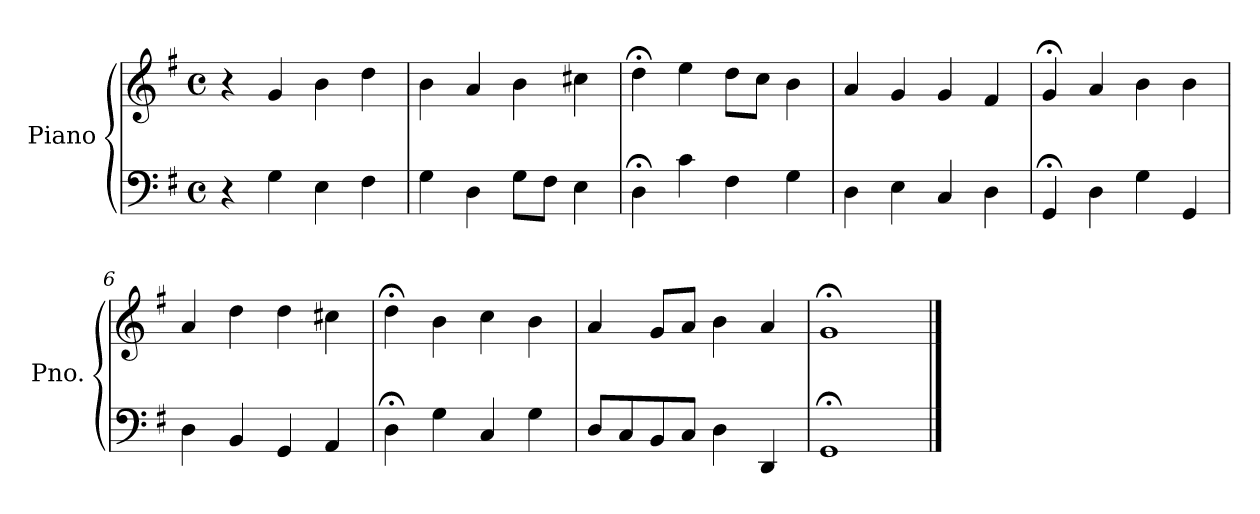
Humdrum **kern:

**kern	**kern
*part1	*part1
*staff2	*staff1
*I"Piano	*
*I'Pno.	*
*clefF4	*clefG2
*k[f#]	*k[f#]
*M4/4	*M4/4
*met(c)	*met(c)
=1	=1
4r	4r
4G\	4g/
4E\	4b\
4F#\	4dd\
=2	=2
4G\	4b\
4D\	4a/
8G\L	4b\
8F#\J	.
4E\	4cc#X\
=3	=3
4D;<\	4dd;<\
4c\	4ee\
4F#\	8dd\L
.	8cc\J
4G\	4b\
=4	=4
4D\	4a/
4E\	4g/
4C/	4g/
4D\	4f#/
=5	=5
4GG;</	4g;</
4D\	4a/
4G\	4b\
4GG/	4b\
=6	=6
4D\	4a/
4BB/	4dd\
4GG/	4dd\
4AA/	4cc#X\
=7	=7
4D;<\	4dd;<\
4G\	4b\
4C/	4cc\
4G\	4b\
!!LO:LB:g=z
=8	=8
8D/L	4a/
8C/	.
8BB/	8g/L
8C/J	8a/J
4D\	4b\
4DD/	4a/
=9	=9
1GG;<	1g;<
==	==
*-	*-
